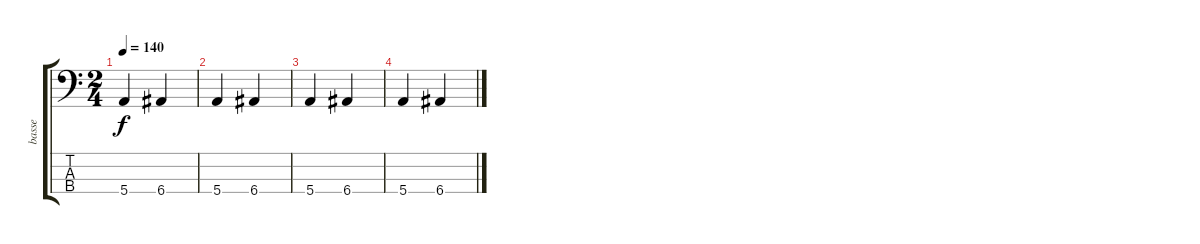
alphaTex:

\track ("basse" "basse") {instrument electricbassfinger}
\staff {score tabs}
\tuning (G2 D2 A1 E1) {hide}
\ts (2 4)
\tempo 140
\clef f4
\ks c
5.4.4{dy f} 6.4.4 |
5.4.4 6.4.4 |
5.4.4 6.4.4 |
5.4.4 6.4.4
